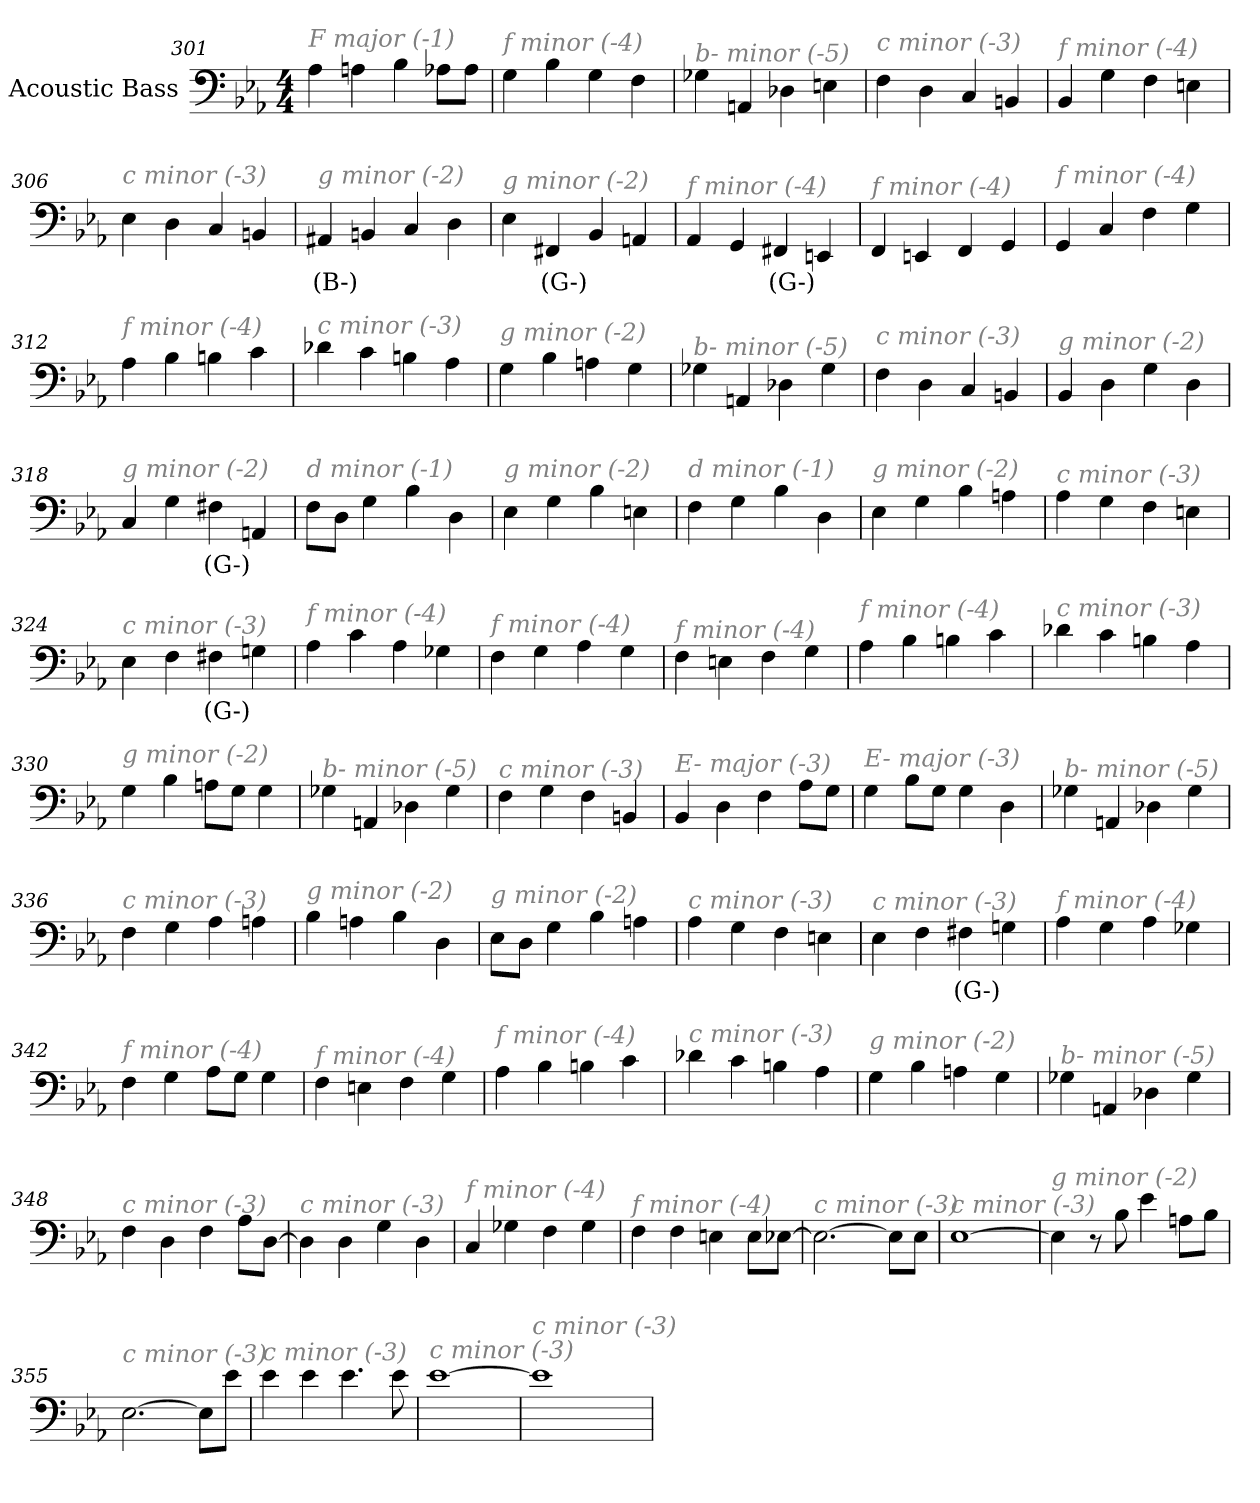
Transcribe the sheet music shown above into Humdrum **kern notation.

**kern	**text
*part1	*part1
*staff1	*staff1
*I"Acoustic Bass	*
*clefF4	*
*ITrd7c12	*
*k[b-e-a-]	*
*E-:	*
*M4/4	*
=301	=301
!LO:TX:i:color=#808080:t=F major (-1)	!
4AA-	.
4AAn	.
4BB-	.
8AA-XL	.
8AA-J	.
=302	=302
!LO:TX:i:color=#808080:t=f minor (-4)	!
4GG	.
4BB-	.
4GG	.
4FF	.
=303	=303
!LO:TX:i:color=#808080:t=b- minor (-5)	!
4GG-X	.
4AAAn	.
4DD-X	.
4EEn	.
=304	=304
!LO:TX:i:color=#808080:t=c minor (-3)	!
4FF	.
4DD	.
4CC	.
4BBBn	.
=305	=305
!LO:TX:i:color=#808080:t=f minor (-4)	!
4BBB-	.
4GG	.
4FF	.
4EEn	.
=306	=306
!LO:TX:i:color=#808080:t=c minor (-3)	!
4EE-	.
4DD	.
4CC	.
4BBBn	.
=307	=307
!LO:TX:i:color=#808080:t=g minor (-2)	!
4AAA#Xi	(B-)
4BBBn	.
4CC	.
4DD	.
=308	=308
!LO:TX:i:color=#808080:t=g minor (-2)	!
4EE-	.
4FFF#Xj	(G-)
4BBB-	.
4AAAn	.
=309	=309
!LO:TX:i:color=#808080:t=f minor (-4)	!
4AAA-	.
4GGG	.
4FFF#Xi	(G-)
4EEEn	.
=310	=310
!LO:TX:i:color=#808080:t=f minor (-4)	!
4FFF	.
4EEEn	.
4FFF	.
4GGG	.
=311	=311
!LO:TX:i:color=#808080:t=f minor (-4)	!
4GGG	.
4CC	.
4FF	.
4GG	.
=312	=312
!LO:TX:i:color=#808080:t=f minor (-4)	!
4AA-	.
4BB-	.
4BBn	.
4C	.
=313	=313
!LO:TX:i:color=#808080:t=c minor (-3)	!
4D-X	.
4C	.
4BBn	.
4AA-	.
=314	=314
!LO:TX:i:color=#808080:t=g minor (-2)	!
4GG	.
4BB-	.
4AAn	.
4GG	.
=315	=315
!LO:TX:i:color=#808080:t=b- minor (-5)	!
4GG-X	.
4AAAn	.
4DD-X	.
4GG-	.
=316	=316
!LO:TX:i:color=#808080:t=c minor (-3)	!
4FF	.
4DD	.
4CC	.
4BBBn	.
=317	=317
!LO:TX:i:color=#808080:t=g minor (-2)	!
4BBB-	.
4DD	.
4GG	.
4DD	.
=318	=318
!LO:TX:i:color=#808080:t=g minor (-2)	!
4CC	.
4GG	.
4FF#Xj	(G-)
4AAAn	.
=319	=319
!LO:TX:i:color=#808080:t=d minor (-1)	!
8FFL	.
8DDJ	.
4GG	.
4BB-	.
4DD	.
=320	=320
!LO:TX:i:color=#808080:t=g minor (-2)	!
4EE-	.
4GG	.
4BB-	.
4EEn	.
=321	=321
!LO:TX:i:color=#808080:t=d minor (-1)	!
4FF	.
4GG	.
4BB-	.
4DD	.
=322	=322
!LO:TX:i:color=#808080:t=g minor (-2)	!
4EE-	.
4GG	.
4BB-	.
4AAn	.
=323	=323
!LO:TX:i:color=#808080:t=c minor (-3)	!
4AA-	.
4GG	.
4FF	.
4EEn	.
=324	=324
!LO:TX:i:color=#808080:t=c minor (-3)	!
4EE-	.
4FF	.
4FF#Xj	(G-)
4GGn	.
=325	=325
!LO:TX:i:color=#808080:t=f minor (-4)	!
4AA-	.
4C	.
4AA-	.
4GG-X	.
=326	=326
!LO:TX:i:color=#808080:t=f minor (-4)	!
4FF	.
4GG	.
4AA-	.
4GG	.
=327	=327
!LO:TX:i:color=#808080:t=f minor (-4)	!
4FF	.
4EEn	.
4FF	.
4GG	.
=328	=328
!LO:TX:i:color=#808080:t=f minor (-4)	!
4AA-	.
4BB-	.
4BBn	.
4C	.
=329	=329
!LO:TX:i:color=#808080:t=c minor (-3)	!
4D-X	.
4C	.
4BBn	.
4AA-	.
=330	=330
!LO:TX:i:color=#808080:t=g minor (-2)	!
4GG	.
4BB-	.
8AAnL	.
8GGJ	.
4GG	.
=331	=331
!LO:TX:i:color=#808080:t=b- minor (-5)	!
4GG-X	.
4AAAn	.
4DD-X	.
4GG-	.
=332	=332
!LO:TX:i:color=#808080:t=c minor (-3)	!
4FF	.
4GG	.
4FF	.
4BBBn	.
=333	=333
!LO:TX:i:color=#808080:t=E- major (-3)	!
4BBB-	.
4DD	.
4FF	.
8AA-L	.
8GGJ	.
=334	=334
!LO:TX:i:color=#808080:t=E- major (-3)	!
4GG	.
8BB-L	.
8GGJ	.
4GG	.
4DD	.
=335	=335
!LO:TX:i:color=#808080:t=b- minor (-5)	!
4GG-X	.
4AAAn	.
4DD-X	.
4GG-	.
=336	=336
!LO:TX:i:color=#808080:t=c minor (-3)	!
4FF	.
4GG	.
4AA-	.
4AAn	.
=337	=337
!LO:TX:i:color=#808080:t=g minor (-2)	!
4BB-	.
4AAn	.
4BB-	.
4DD	.
=338	=338
!LO:TX:i:color=#808080:t=g minor (-2)	!
8EE-L	.
8DDJ	.
4GG	.
4BB-	.
4AAn	.
=339	=339
!LO:TX:i:color=#808080:t=c minor (-3)	!
4AA-	.
4GG	.
4FF	.
4EEn	.
=340	=340
!LO:TX:i:color=#808080:t=c minor (-3)	!
4EE-	.
4FF	.
4FF#Xj	(G-)
4GGn	.
=341	=341
!LO:TX:i:color=#808080:t=f minor (-4)	!
4AA-	.
4GG	.
4AA-	.
4GG-X	.
=342	=342
!LO:TX:i:color=#808080:t=f minor (-4)	!
4FF	.
4GG	.
8AA-L	.
8GGJ	.
4GG	.
=343	=343
!LO:TX:i:color=#808080:t=f minor (-4)	!
4FF	.
4EEn	.
4FF	.
4GG	.
=344	=344
!LO:TX:i:color=#808080:t=f minor (-4)	!
4AA-	.
4BB-	.
4BBn	.
4C	.
=345	=345
!LO:TX:i:color=#808080:t=c minor (-3)	!
4D-X	.
4C	.
4BBn	.
4AA-	.
=346	=346
!LO:TX:i:color=#808080:t=g minor (-2)	!
4GG	.
4BB-	.
4AAn	.
4GG	.
=347	=347
!LO:TX:i:color=#808080:t=b- minor (-5)	!
4GG-X	.
4AAAn	.
4DD-X	.
4GG-	.
=348	=348
!LO:TX:i:color=#808080:t=c minor (-3)	!
4FF	.
4DD	.
4FF	.
8AA-L	.
[8DDJ	.
=349	=349
!LO:TX:i:color=#808080:t=c minor (-3)	!
4DD]	.
4DD	.
4GG	.
4DD	.
=350	=350
!LO:TX:i:color=#808080:t=f minor (-4)	!
4CC	.
4GG-X	.
4FF	.
4GG-	.
=351	=351
!LO:TX:i:color=#808080:t=f minor (-4)	!
4FF	.
4FF	.
4EEn	.
8EEL	.
[8EE-XJ	.
=352	=352
!LO:TX:i:color=#808080:t=c minor (-3)	!
2.EE-_	.
8EE-L]	.
8EE-J	.
=353	=353
!LO:TX:i:color=#808080:t=c minor (-3)	!
[1EE-	.
=354	=354
!LO:TX:i:color=#808080:t=g minor (-2)	!
4EE-]	.
8r	.
8BB-	.
4E-	.
8AAnL	.
8BB-J	.
=355	=355
!LO:TX:i:color=#808080:t=c minor (-3)	!
[2.EE-	.
8EE-L]	.
8E-J	.
=356	=356
!LO:TX:i:color=#808080:t=c minor (-3)	!
4E-	.
4E-	.
4.E-	.
8E-	.
=357	=357
!LO:TX:i:color=#808080:t=c minor (-3)	!
[1E-	.
=358	=358
!LO:TX:i:color=#808080:t=c minor (-3)	!
1E-]	.
=	=
*-	*-
